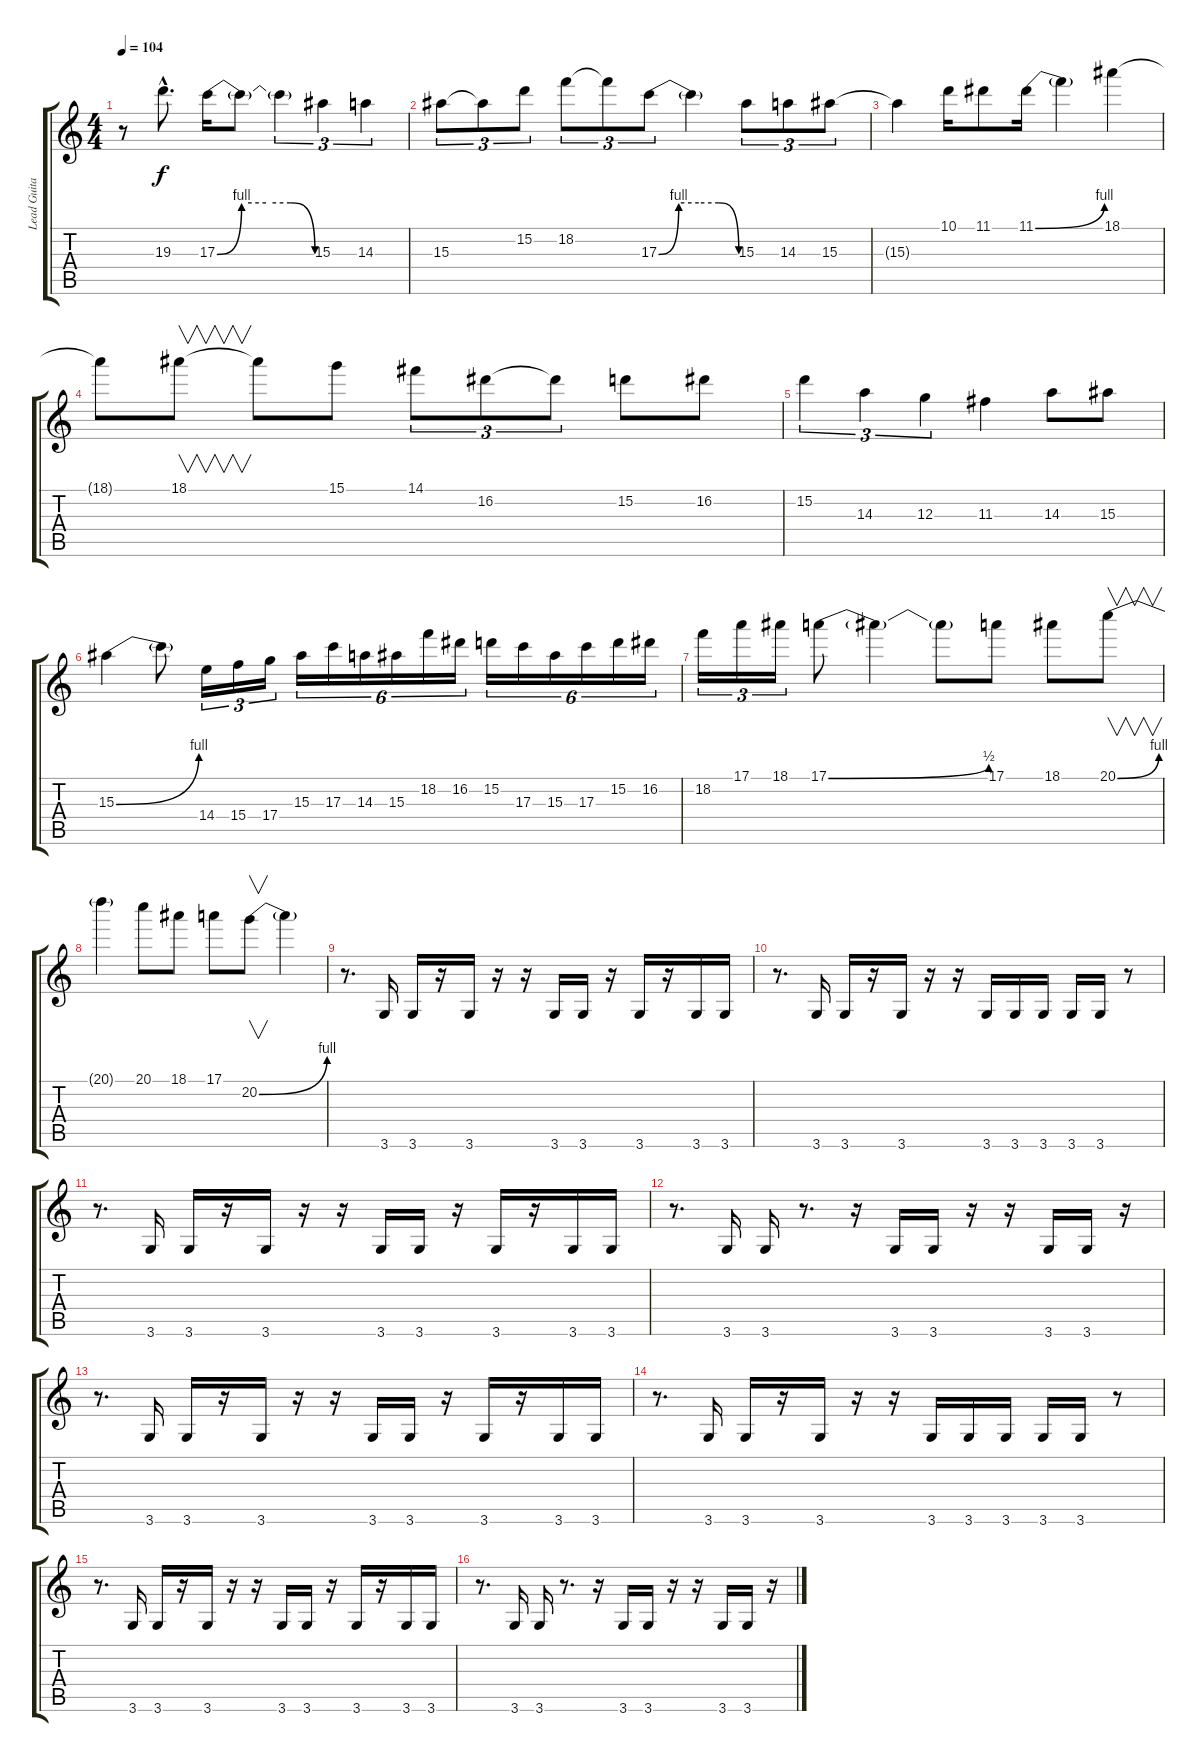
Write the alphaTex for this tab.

\track ("Lead Guitar (P.Rondat)" "Lead Guita") {instrument overdrivenguitar}
\staff {score tabs}
\tuning (E4 B3 G3 D3 A2 E2) {hide}
\ts (4 4)
\tempo 104
\clef g2
\ks c
r.8{dy f} 19.3{hac}.8{d} 17.3{be (custom 0 0 15 4 30 4 45 4 60 0)}.16 17.3{t}.8 17.3{t}.4{tu (3 2)} 15.3.4{tu (3 2)} 14.3.4{tu (3 2)} |
15.3.8{tu (3 2)} 15.3{t}.8{tu (3 2)} 15.2.8{tu (3 2)} 18.2.8{tu (3 2)} 18.2{t}.8{tu (3 2)} 17.3{be (custom 0 0 15 4 30 4 45 4 60 0)}.8{tu (3 2)} 17.3{t}.4 15.3.8{tu (3 2)} 14.3.8{tu (3 2)} 15.3.8{tu (3 2)} |
15.3{t}.4 10.1.16 11.1.8 11.1{be (bend 0 0 60 4)}.16 11.1{t}.4 18.1.4 |
18.1{t}.8 18.1.8{v} 18.1{t}.8 15.1.8 14.1.8{tu (3 2)} 16.2.8{tu (3 2)} 16.2{t}.8{tu (3 2)} 15.2.8 16.2.8 |
15.2.4{tu (3 2)} 14.3.4{tu (3 2)} 12.3.4{tu (3 2)} 11.3.4 14.3.8 15.3.8 |
15.3{be (bend 0 0 60 4)}.4 15.3{t}.8 14.4.16{tu (3 2)} 15.4.16{tu (3 2)} 17.4.16{tu (3 2)} 15.3.16{tu (6 4)} 17.3.16{tu (6 4)} 14.3.16{tu (6 4)} 15.3.16{tu (6 4)} 18.2.16{tu (6 4)} 16.2.16{tu (6 4)} 15.2.16{tu (6 4)} 17.3.16{tu (6 4)} 15.3.16{tu (6 4)} 17.3.16{tu (6 4)} 15.2.16{tu (6 4)} 16.2.16{tu (6 4)} |
18.2.16{tu (3 2)} 17.1.16{tu (3 2)} 18.1.16{tu (3 2)} 17.1{be (bend 0 0 60 2)}.8 17.1{t}.4 17.1{t}.8 17.1.8 18.1.8 20.1{be (bend 0 0 60 4)}.8{v} |
20.1{t}.4 20.1.8 18.1.8 17.1.8 20.2{be (bend 0 0 60 4)}.8{v} 20.2{t}.4 |
r.8{d} 3.6.16 3.6.16 r.16 3.6.16 r.16 r.16 3.6.16 3.6.16 r.16 3.6.16 r.16 3.6.16 3.6.16 |
r.8{d} 3.6.16 3.6.16 r.16 3.6.16 r.16 r.16 3.6.16 3.6.16 3.6.16 3.6.16 3.6.16 r.8 |
r.8{d} 3.6.16 3.6.16 r.16 3.6.16 r.16 r.16 3.6.16 3.6.16 r.16 3.6.16 r.16 3.6.16 3.6.16 |
r.8{d} 3.6.16 3.6.16 r.8{d} r.16 3.6.16 3.6.16 r.16 r.16 3.6.16 3.6.16 r.16 |
r.8{d} 3.6.16 3.6.16 r.16 3.6.16 r.16 r.16 3.6.16 3.6.16 r.16 3.6.16 r.16 3.6.16 3.6.16 |
r.8{d} 3.6.16 3.6.16 r.16 3.6.16 r.16 r.16 3.6.16 3.6.16 3.6.16 3.6.16 3.6.16 r.8 |
r.8{d} 3.6.16 3.6.16 r.16 3.6.16 r.16 r.16 3.6.16 3.6.16 r.16 3.6.16 r.16 3.6.16 3.6.16 |
r.8{d} 3.6.16 3.6.16 r.8{d} r.16 3.6.16 3.6.16 r.16 r.16 3.6.16 3.6.16 r.16
